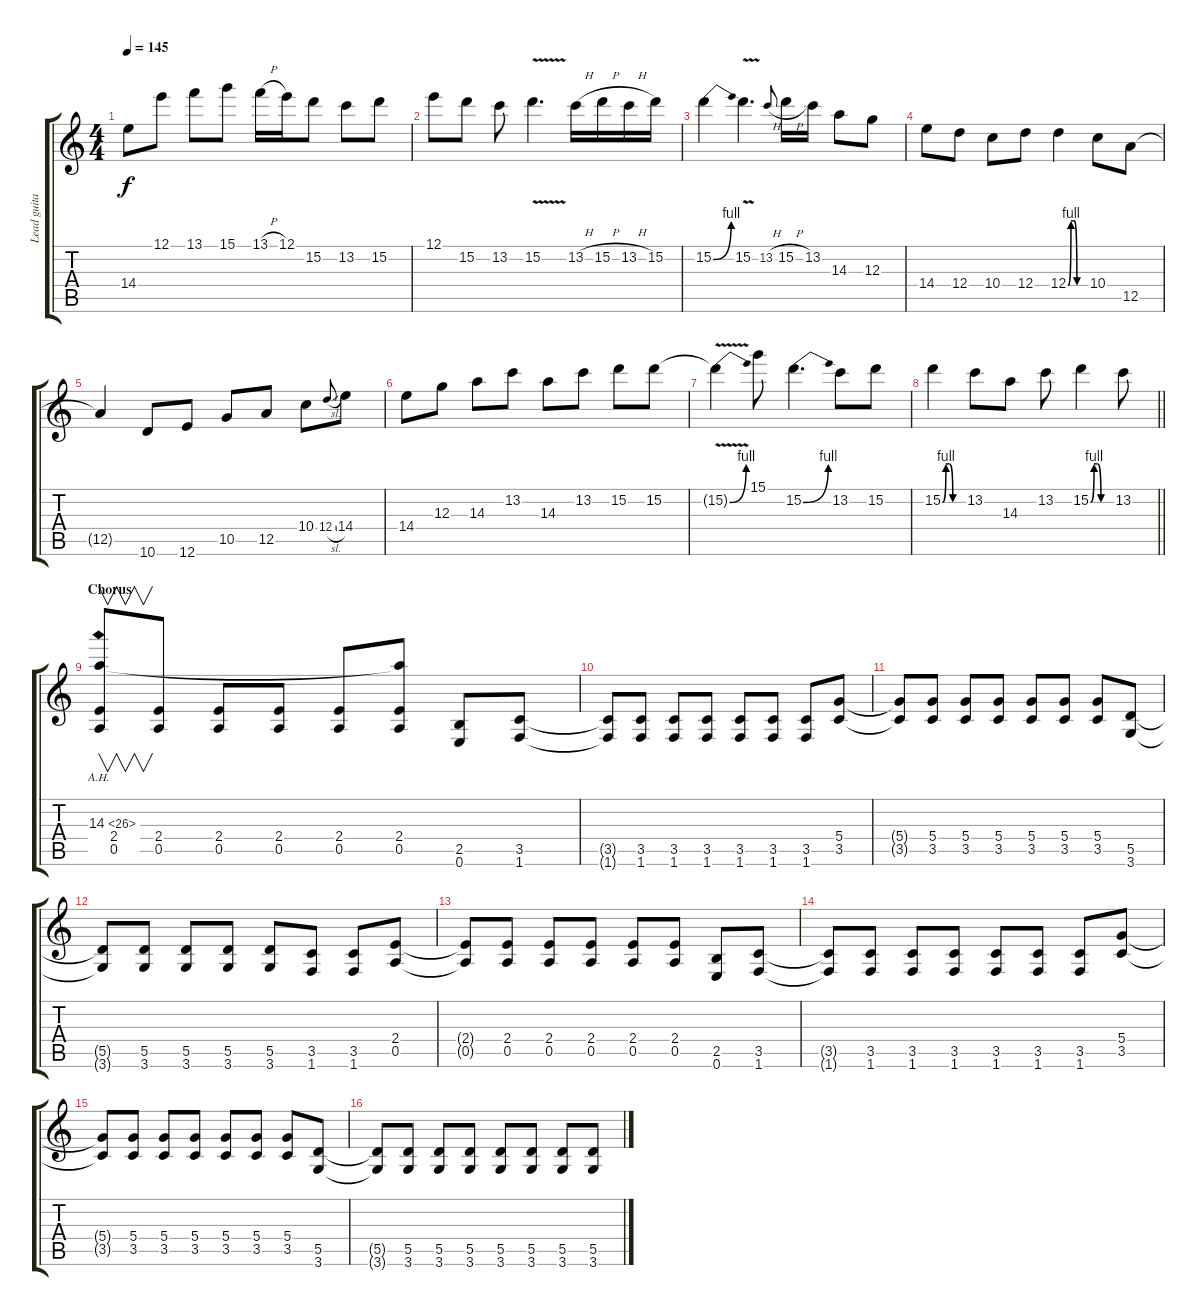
\track ("Lead guitar" "Lead guita") {instrument distortionguitar}
\staff {score tabs}
\tuning (E4 B3 G3 D3 A2 E2) {hide}
\ts (4 4)
\tempo 145
\clef g2
\ks c
14.4{t}.8{dy f} 12.1.8 13.1.8 15.1.8 13.1{h}.16 12.1.16 15.2.8 13.2.8 15.2.8 |
12.1.8 15.2.8 13.2.8 15.2{v}.4{d} 13.2{h}.16 15.2{h}.16 13.2{h}.16 15.2.16 |
15.2{be (bend 0 0 60 4)}.4 15.2{v}.4{d} 13.2{h}.8{gr onbeat} 15.2{h}.16 13.2.16 14.3.8 12.3.8 |
14.4.8 12.4.8 10.4.8 12.4.8 12.4{be (custom 0 0 10 4 20 4 30 0 60 0)}.4 10.4.8 12.5.8 |
12.5{t}.4 10.6.8 12.6.8 10.5.8 12.5.8 10.4.8 12.4{sl}.8{gr onbeat} 14.4.8 |
14.4.8 12.3.8 14.3.8 13.2.8 14.3.8 13.2.8 15.2.8 15.2.8 |
15.2{be (bend 0 0 60 4) v t}.4 15.1.8 15.2{be (bend 0 0 60 4)}.4{d} 13.2.8 15.2.8 |
\barLineRight lightlight
15.2{be (custom 0 0 10 4 20 4 30 0 60 0)}.4 13.2.8 14.3.8 13.2.8 15.2{be (custom 0 0 10 4 20 4 30 0 60 0)}.4 13.2.8 |
\section ("" "Chorus")
(14.3{ah 12} 2.4 0.5).8{v} (2.4 0.5).8 (2.4 0.5).8 (2.4 0.5).8 (2.4 0.5).8 (14.3{t} 2.4 0.5).8 (2.5 0.6).8 (3.5 1.6).8 |
(3.5{t} 1.6{t}).8 (3.5 1.6).8 (3.5 1.6).8 (3.5 1.6).8 (3.5 1.6).8 (3.5 1.6).8 (3.5 1.6).8 (5.4 3.5).8 |
(5.4{t} 3.5{t}).8 (5.4 3.5).8 (5.4 3.5).8 (5.4 3.5).8 (5.4 3.5).8 (5.4 3.5).8 (5.4 3.5).8 (5.5 3.6).8 |
(5.5{t} 3.6{t}).8 (5.5 3.6).8 (5.5 3.6).8 (5.5 3.6).8 (5.5 3.6).8 (3.5 1.6).8 (3.5 1.6).8 (2.4 0.5).8 |
(2.4{t} 0.5{t}).8 (2.4 0.5).8 (2.4 0.5).8 (2.4 0.5).8 (2.4 0.5).8 (2.4 0.5).8 (2.5 0.6).8 (3.5 1.6).8 |
(3.5{t} 1.6{t}).8 (3.5 1.6).8 (3.5 1.6).8 (3.5 1.6).8 (3.5 1.6).8 (3.5 1.6).8 (3.5 1.6).8 (5.4 3.5).8 |
(5.4{t} 3.5{t}).8 (5.4 3.5).8 (5.4 3.5).8 (5.4 3.5).8 (5.4 3.5).8 (5.4 3.5).8 (5.4 3.5).8 (5.5 3.6).8 |
(5.5{t} 3.6{t}).8 (5.5 3.6).8 (5.5 3.6).8 (5.5 3.6).8 (5.5 3.6).8 (5.5 3.6).8 (5.5 3.6).8 (5.5 3.6).8
